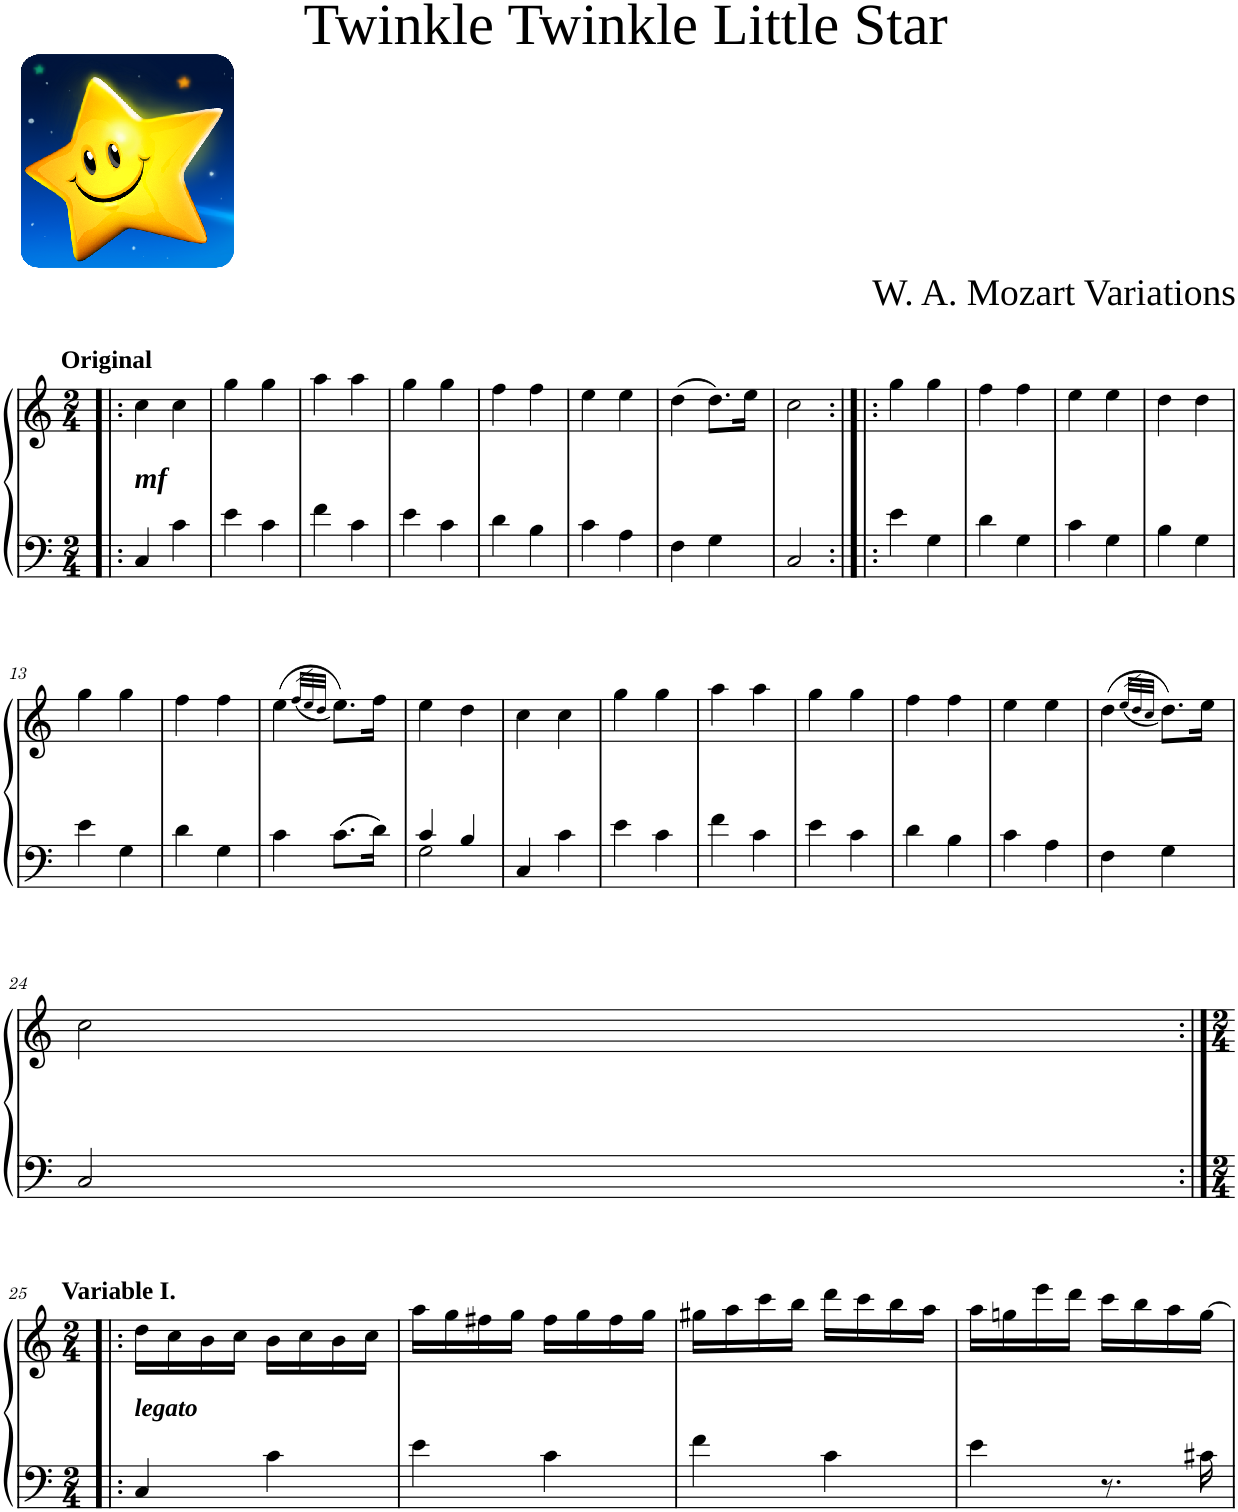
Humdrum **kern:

**kern	**kern
*part2	*part1
*staff2	*staff1
*I"Piano	*I"Piano
*I'Pno	*I'Pno
*clefF4	*clefG2
*k[]	*k[]
*M2/4	*M2/4
=1!|:	=1!|:
!	!LO:TX:b:Bi:t=mf
!	!LO:TX:a:B:t=Original
4C/	4cc\
4c\	4cc\
=2	=2
4e\	4gg\
4c\	4gg\
=3	=3
4f\	4aa\
4c\	4aa\
=4	=4
4e\	4gg\
4c\	4gg\
=5	=5
4d\	4ff\
4B\	4ff\
=6	=6
4c\	4ee\
4A\	4ee\
=7	=7
4F\	(4dd\
4G\	8.dd\L)
.	16ee\Jk
=8	=8
2C/	2cc\
=9:|!|:	=9:|!|:
4e\	4gg\
4G\	4gg\
=10	=10
4d\	4ff\
4G\	4ff\
=11	=11
4c\	4ee\
4G\	4ee\
=12	=12
4B\	4dd\
4G\	4dd\
!!LO:LB:g=z
=13	=13
4e\	4gg\
4G\	4gg\
=14	=14
4d\	4ff\
4G\	4ff\
=15	=15
4c\	(4ee\
.	(32qff/LLL
.	32qee/
.	32qdd/JJJ
(8.c\L	8.ee\L))
16d\Jk)	16ff\Jk
=16	=16
*^	*
4c/	2G\	4ee\
4B/	.	4dd\
*v	*v	*
=17	=17
4C/	4cc\
4c\	4cc\
=18	=18
4e\	4gg\
4c\	4gg\
=19	=19
4f\	4aa\
4c\	4aa\
=20	=20
4e\	4gg\
4c\	4gg\
=21	=21
4d\	4ff\
4B\	4ff\
=22	=22
4c\	4ee\
4A\	4ee\
=23	=23
4F\	(4dd\
.	(32qee/LLL
.	32qdd/
.	32qcc/JJJ
4G\	8.dd\L))
.	16ee\Jk
!!LO:LB:g=z
=24	=24
2C/	2cc\
!!LO:LB:g=z
=25:|!|:	=25:|!|:
*M2/4	*M2/4
!	!LO:TX:b:Bi:t=legato
!	!LO:TX:a:B:t=Variable I.
4C/	16dd\LL
.	16cc\
.	16b\
.	16cc\JJ
4c\	16b\LL
.	16cc\
.	16b\
.	16cc\JJ
=26	=26
4e\	16aa\LL
.	16gg\
.	16ff#X\
.	16gg\JJ
4c\	16ff#\LL
.	16gg\
.	16ff#\
.	16gg\JJ
=27	=27
4f\	16gg#X\LL
.	16aa\
.	16ccc\
.	16bb\JJ
4c\	16ddd\LL
.	16ccc\
.	16bb\
.	16aa\JJ
=28	=28
4e\	16aa\LL
.	16ggn\
.	16eee\
.	16ddd\JJ
8.r	16ccc\LL
.	16bb\
.	16aa\
16c#X\	[16gg\JJ
=	=
*-	*-
